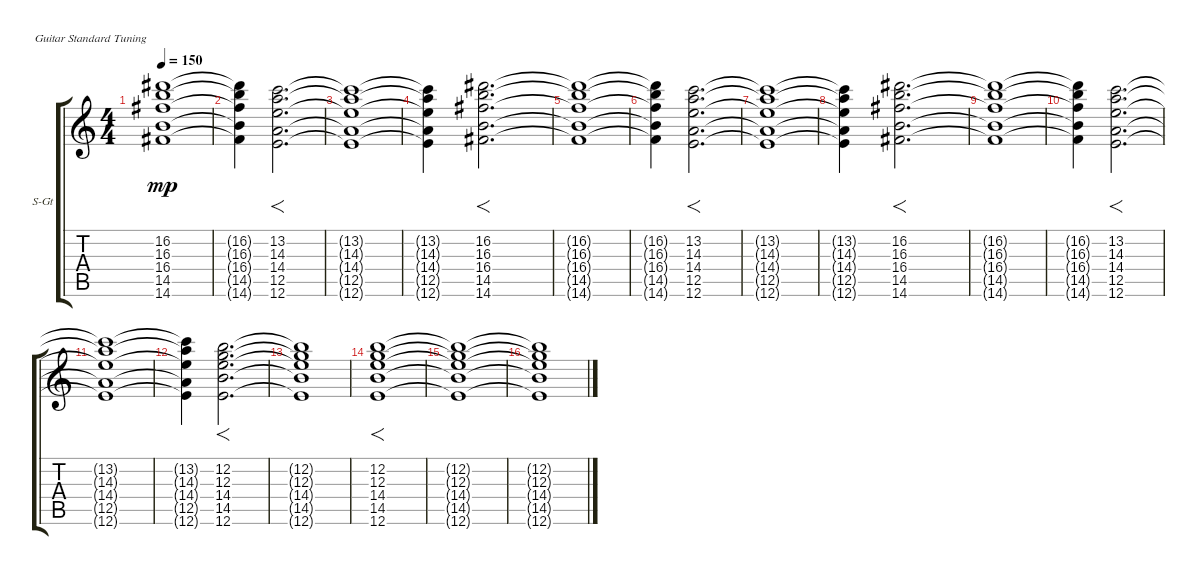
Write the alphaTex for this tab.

\defaultSystemsLayout 4
\bracketExtendMode groupsimilarinstruments
\firstSystemTrackNameOrientation horizontal
\otherSystemsTrackNameOrientation horizontal
\track ("А. Андреев (Клавиши)" "S-Gt") {instrument acousticguitarsteel}
\staff {score tabs}
\tuning (E4 B3 G3 D3 A2 E2)
\ts (4 4)
\tempo 150
\clef g2
\ks c
(14.6{t} 14.5{t} 16.4{t} 16.3{t} 16.2{t}).1{dy mp} |
(14.6{t} 14.5{t} 16.4{t} 16.3{t} 16.2{t}).4 (13.2 14.3 14.4 12.5 12.6).2{f d} |
(13.2{t} 14.3{t} 14.4{t} 12.5{t} 12.6{t}).1 |
(13.2{t} 14.3{t} 14.4{t} 12.5{t} 12.6{t}).4 (14.6 14.5 16.4 16.3 16.2).2{f d} |
(14.6{t} 14.5{t} 16.4{t} 16.3{t} 16.2{t}).1 |
(14.6{t} 14.5{t} 16.4{t} 16.3{t} 16.2{t}).4 (13.2 14.3 14.4 12.5 12.6).2{f d} |
(13.2{t} 14.3{t} 14.4{t} 12.5{t} 12.6{t}).1 |
(13.2{t} 14.3{t} 14.4{t} 12.5{t} 12.6{t}).4 (14.6 14.5 16.4 16.3 16.2).2{f d} |
(14.6{t} 14.5{t} 16.4{t} 16.3{t} 16.2{t}).1 |
(14.6{t} 14.5{t} 16.4{t} 16.3{t} 16.2{t}).4 (12.6 12.5 14.4 14.3 13.2).2{f d} |
(12.6{t} 12.5{t} 14.4{t} 14.3{t} 13.2{t}).1 |
(12.6{t} 12.5{t} 14.4{t} 14.3{t} 13.2{t}).4 (12.6 14.5 14.4 12.3 12.2).2{f d} |
(12.6{t} 14.5{t} 14.4{t} 12.3{t} 12.2{t}).1 |
(12.2 12.3 14.4 14.5 12.6).1{f} |
(12.2{t} 12.3{t} 14.4{t} 14.5{t} 12.6{t}).1 |
(12.2{t} 12.3{t} 14.4{t} 14.5{t} 12.6{t}).1
